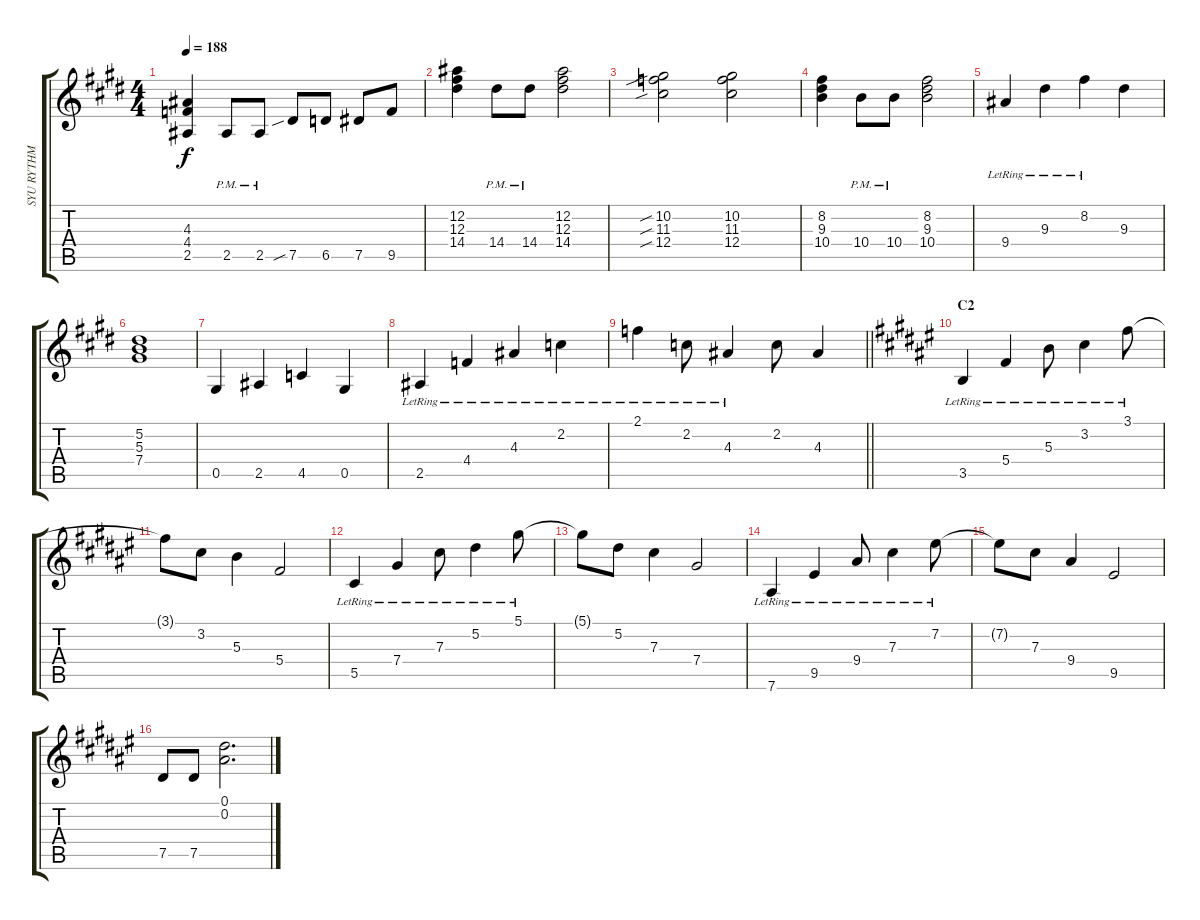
\track ("SYU RYTHM" "SYU RYTHM") {instrument overdrivenguitar}
\staff {score tabs}
\tuning (Eb4 Bb3 Gb3 Db3 Ab2 Eb2) {hide}
\ts (4 4)
\tempo 188
\clef g2
\ks c#minor
(4.3 4.4 2.5).4{dy f} 2.5{pm}.8 2.5{pm}.8 7.5{sib}.8 6.5.8 7.5.8 9.5.8 |
(12.2 12.3 14.4).4 14.4{pm}.8 14.4{pm}.8 (12.2 12.3 14.4).2 |
(10.2{sib} 11.3{sib} 12.4{sib}).2 (10.2 11.3 12.4).2 |
(8.2 9.3 10.4).4 10.4{pm}.8 10.4{pm}.8 (8.2 9.3 10.4).2 |
9.4{lr}.4 9.3{lr}.4 8.2{lr}.4 9.3.4 |
(5.2 5.3 7.4).1 |
0.5.4 2.5.4 4.5.4 0.5.4 |
2.5{lr}.4 4.4{lr}.4 4.3{lr}.4 2.2{lr}.4 |
\barLineRight lightlight
2.1{lr}.4 2.2{lr}.8 4.3{lr}.4 2.2.8 4.3.4 |
\section ("" "C2")
\ks d#minor
3.5{lr}.4 5.4{lr}.4 5.3{lr}.8 3.2{lr}.4 3.1{lr}.8 |
3.1{t}.8 3.2.8 5.3.4 5.4.2 |
5.5{lr}.4 7.4{lr}.4 7.3{lr}.8 5.2{lr}.4 5.1{lr}.8 |
5.1{t}.8 5.2.8 7.3.4 7.4.2 |
7.6{lr}.4 9.5{lr}.4 9.4{lr}.8 7.3{lr}.4 7.2{lr}.8 |
7.2{t}.8 7.3.8 9.4.4 9.5.2 |
7.5.8 7.5.8 (0.1 0.2).2{d}
